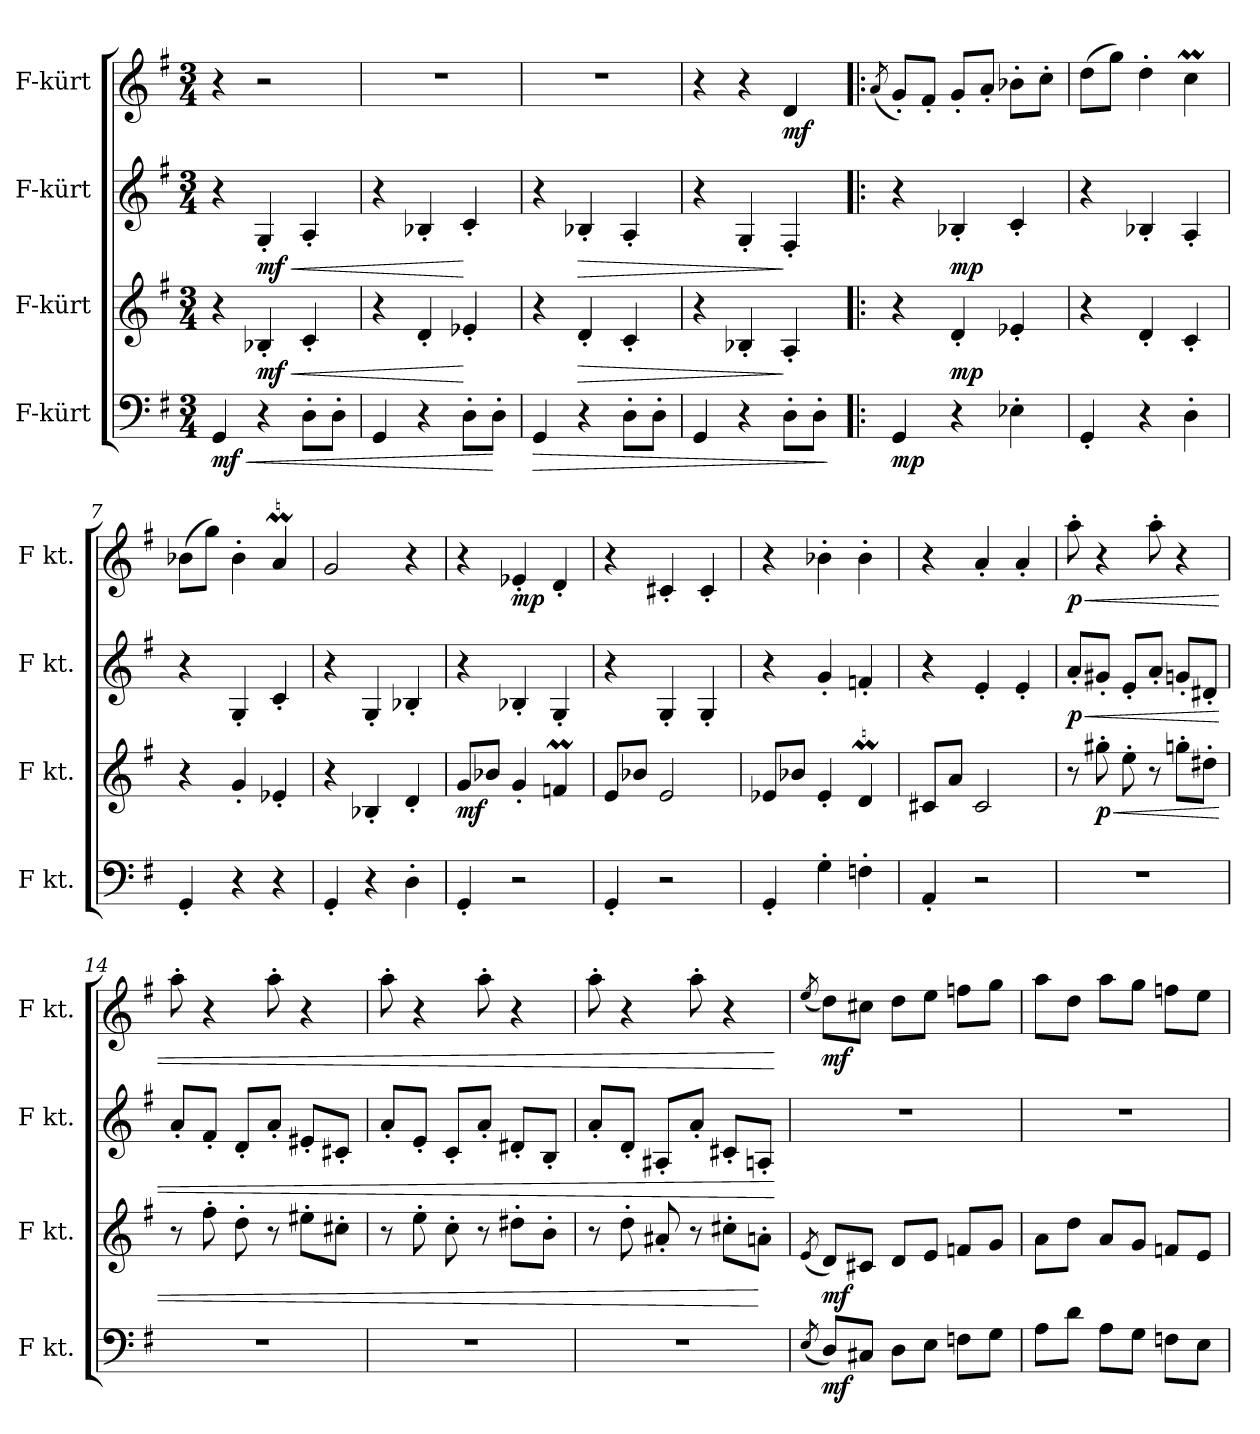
**kern	**dynam	**kern	**dynam	**kern	**dynam	**kern	**dynam
*part4	*part4	*part3	*part3	*part2	*part2	*part1	*part1
*staff4	*staff4	*staff3	*staff3	*staff2	*staff2	*staff1	*staff1
*I"F-kürt	*	*I"F-kürt	*	*I"F-kürt	*	*I"F-kürt	*
*I'F kt.	*	*I'F kt.	*	*I'F kt.	*	*I'F kt.	*
*clefF4	*	*clefG2	*	*clefG2	*	*clefG2	*
*ITrd4c7	*	*ITrd4c7	*	*ITrd4c7	*	*ITrd4c7	*
*k[]	*	*k[]	*	*k[]	*	*k[]	*
*M3/4	*	*M3/4	*	*M3/4	*	*M3/4	*
*MM155	*	*MM155	*	*MM155	*	*MM155	*
=1	=1	=1	=1	=1	=1	=1	=1
!	!LO:HP:b	!	!	!	!	!	!
!	!LO:DY:n=1:b	!	!	!	!	!	!
4CC/	< mf	4r	.	4r	.	4r	.
!	!	!	!LO:HP:b	!	!LO:HP:b	!	!
!	!	!	!LO:DY:n=1:b	!	!LO:DY:n=1:b	!	!
4r	.	4E-X'/	< mf	4C'/	< mf	2r	.
8GG'\L	.	4F'/	.	4D'/	.	.	.
8GG'\J	.	.	.	.	.	.	.
=2	=2	=2	=2	=2	=2	=2	=2
4CC/	.	4r	.	4r	.	2.r	.
4r	.	4G'/	.	4E-X'/	.	.	.
8GG'\L	.	4A-X'/	[	4F'/	[	.	.
8GG'\J	[	.	.	.	.	.	.
=3	=3	=3	=3	=3	=3	=3	=3
!	!LO:HP:b	!	!	!	!	!	!
4CC/	>	4r	.	4r	.	2.r	.
!	!	!	!LO:HP:b	!	!LO:HP:b	!	!
4r	.	4G'/	>	4E-X'/	>	.	.
8GG'\L	.	4F'/	.	4D'/	.	.	.
8GG'\J	.	.	.	.	.	.	.
=4	=4	=4	=4	=4	=4	=4	=4
4CC/	.	4r	.	4r	.	4r	.
4r	.	4E-X'/	.	4C'/	.	4r	.
!	!	!	!	!	!	!	!LO:DY:b
8GG'\L	.	4D'/	]	4BB'/	]	4G/	mf
8GG'\J	.	.	.	.	.	.	.
.	]	.	.	.	.	.	.
=5!|:	=5!|:	=5!|:	=5!|:	=5!|:	=5!|:	=5!|:	=5!|:
.	.	.	.	.	.	(<8qd/	.
!	!LO:DY:b	!	!	!	!	!	!
4CC/	mp	4r	.	4r	.	8c'/L)	.
.	.	.	.	.	.	8B'/J	.
!	!	!	!LO:DY:b	!	!LO:DY:b	!	!
4r	.	4G'/	mp	4E-X'/	mp	8c'/L	.
.	.	.	.	.	.	8d'/J	.
4AA-X'\	.	4A-X'/	.	4F'/	.	8e-X'\L	.
.	.	.	.	.	.	8f'\J	.
=6	=6	=6	=6	=6	=6	=6	=6
4CC'/	.	4r	.	4r	.	(>8g\L	.
.	.	.	.	.	.	8cc\J)	.
4r	.	4G'/	.	4E-X'/	.	4g'\	.
4GG'\	.	4F'/	.	4D'/	.	4fM\	.
=7	=7	=7	=7	=7	=7	=7	=7
4CC'/	.	4r	.	4r	.	(>8e-X\L	.
.	.	.	.	.	.	8cc\J)	.
4r	.	4c'/	.	4C'/	.	4e-'\	.
4r	.	4A-X'/	.	4F'/	.	4dM/	.
=8	=8	=8	=8	=8	=8	=8	=8
4CC'/	.	4r	.	4r	.	2c/	.
4r	.	4E-X'/	.	4C'/	.	.	.
4GG'\	.	4G'/	.	4E-X'/	.	4r	.
!!LO:LB:g=z
=9	=9	=9	=9	=9	=9	=9	=9
!	!	!	!LO:DY:b	!	!	!	!
4CC'/	.	8c/L	mf	4r	.	4r	.
.	.	8e-X/J	.	.	.	.	.
!	!	!	!	!	!	!	!LO:DY:b
2r	.	4c'/	.	4E-X'/	.	4A-X'/	mp
.	.	4B-XM/	.	4C'/	.	4G'/	.
=10	=10	=10	=10	=10	=10	=10	=10
4CC'/	.	8A/L	.	4r	.	4r	.
.	.	8e-X/J	.	.	.	.	.
2r	.	2A/	.	4C'/	.	4F#X'/	.
.	.	.	.	4C'/	.	4F#'/	.
=11	=11	=11	=11	=11	=11	=11	=11
4CC'/	.	8A-X/L	.	4r	.	4r	.
.	.	8e-X/J	.	.	.	.	.
4C'\	.	4A-'/	.	4c'/	.	4e-X'\	.
4BB-X'\	.	4GM/	.	4B-X'/	.	4e-'\	.
=12	=12	=12	=12	=12	=12	=12	=12
4DD'/	.	8F#X/L	.	4r	.	4r	.
.	.	8d/J	.	.	.	.	.
2r	.	2F#/	.	4A'/	.	4d'/	.
.	.	.	.	4A'/	.	4d'/	.
=13	=13	=13	=13	=13	=13	=13	=13
!	!	!	!	!	!LO:HP:b	!	!LO:HP:b
!	!	!	!	!	!LO:DY:n=1:b	!	!LO:DY:n=1:b
2.r	.	8r	.	8d'/L	< p	8dd'\	< p
!	!	!	!LO:HP:b	!	!	!	!
!	!	!	!LO:DY:n=1:b	!	!	!	!
.	.	8cc#X'\	< p	8c#X'/J	.	4r	.
.	.	8a'\	.	8A'/L	.	.	.
.	.	8r	.	8d'/J	.	8dd'\	.
.	.	8ccn'\L	.	8cn'/L	.	4r	.
.	.	8g#X'\J	.	8G#X'/J	.	.	.
=14	=14	=14	=14	=14	=14	=14	=14
2.r	.	8r	.	8d'/L	.	8dd'\	.
.	.	8b'\	.	8B'/J	.	4r	.
.	.	8g'\	.	8G'/L	.	.	.
.	.	8r	.	8d'/J	.	8dd'\	.
.	.	8a#X'\L	.	8A#X'/L	.	4r	.
.	.	8f#X'\J	.	8F#X'/J	.	.	.
!!LO:PB:g=z
=15	=15	=15	=15	=15	=15	=15	=15
2.r	.	8r	.	8d'/L	.	8dd'\	.
.	.	8a'\	.	8A'/J	.	4r	.
.	.	8f'\	.	8F'/L	.	.	.
.	.	8r	.	8d'/J	.	8dd'\	.
.	.	8g#X'\L	.	8G#X'/L	.	4r	.
.	.	8e'\J	.	8E'/J	.	.	.
=16	=16	=16	=16	=16	=16	=16	=16
2.r	.	8r	.	8d'/L	.	8dd'\	.
.	.	8g'\	.	8G'/J	.	4r	.
.	.	8d#X'/	.	8D#X'/L	.	.	.
.	.	8r	.	8d'/J	.	8dd'\	.
.	.	8f#X'\L	.	8F#X'/L	.	4r	.
.	.	8dn'\J	[	8Dn'/J	.	.	.
.	.	.	.	.	[	.	[
=17	=17	=17	=17	=17	=17	=17	=17
(<8qAA/	.	(<8qA/	.	.	.	(<8qa/	.
!	!LO:DY:b	!	!LO:DY:b	!	!	!	!LO:DY:b
8GG/L)	mf	8G/L)	mf	2.r	.	8g\L)	mf
8FF#X/J	.	8F#X/J	.	.	.	8f#X\J	.
8GG\L	.	8G/L	.	.	.	8g\L	.
8AA\J	.	8A/J	.	.	.	8a\J	.
8BB-X\L	.	8B-X/L	.	.	.	8b-X\L	.
8C\J	.	8c/J	.	.	.	8cc\J	.
=18	=18	=18	=18	=18	=18	=18	=18
8D\L	.	8d\L	.	2.r	.	8dd\L	.
8G\J	.	8g\J	.	.	.	8g\J	.
8D\L	.	8d/L	.	.	.	8dd\L	.
8C\J	.	8c/J	.	.	.	8cc\J	.
8BB-X\L	.	8B-X/L	.	.	.	8b-X\L	.
8AA\J	.	8A/J	.	.	.	8a\J	.
=	=	=	=	=	=	=	=
*-	*-	*-	*-	*-	*-	*-	*-
